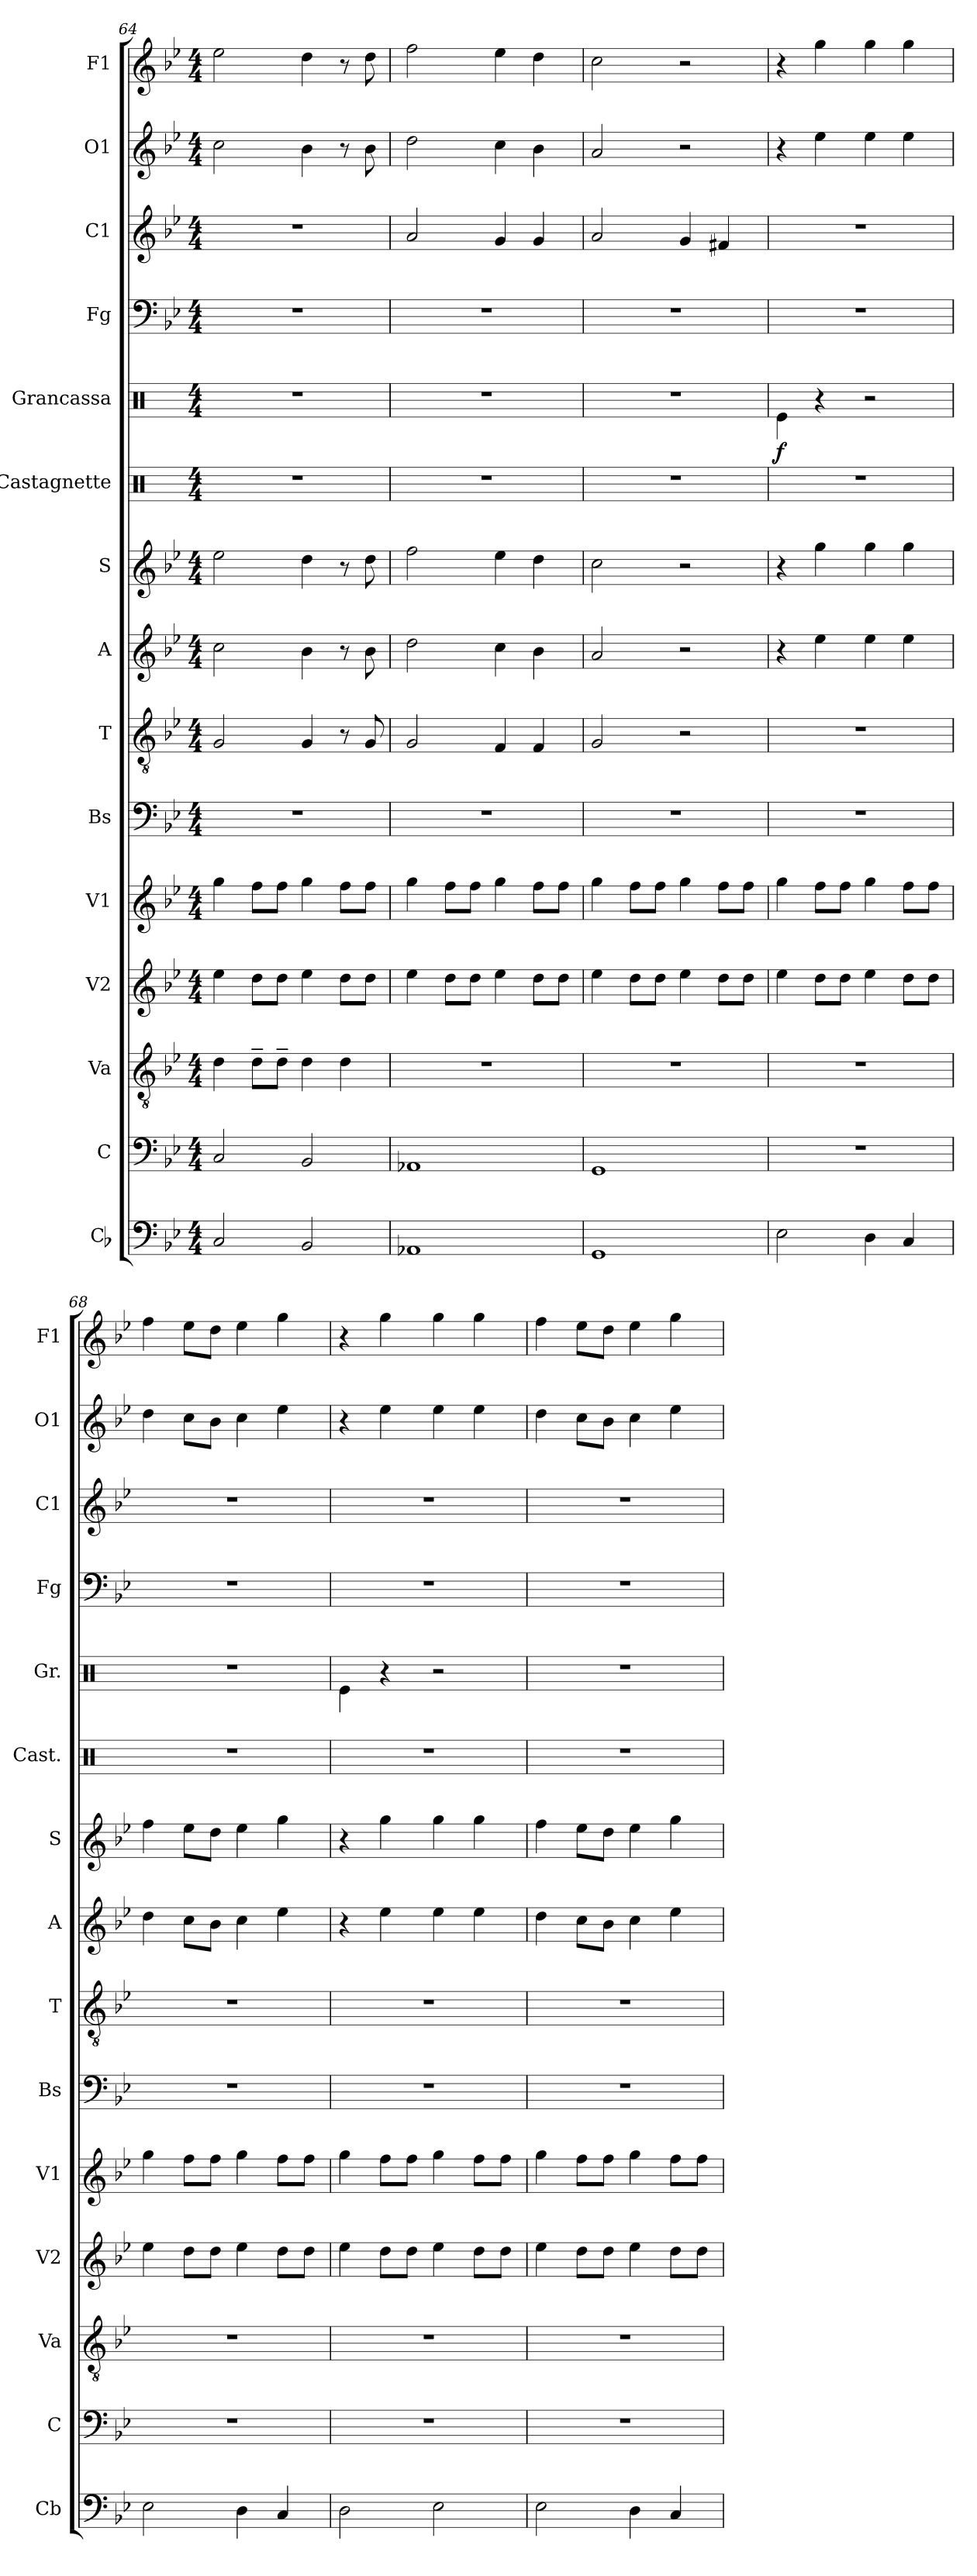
**kern	**kern	**kern	**kern	**kern	**kern	**kern	**kern	**kern	**kern	**kern	**dynam	**kern	**kern	**kern	**kern
*part15	*part14	*part13	*part12	*part11	*part10	*part9	*part8	*part7	*part6	*part5	*part5	*part4	*part3	*part2	*part1
*staff15	*staff14	*staff13	*staff12	*staff11	*staff10	*staff9	*staff8	*staff7	*staff6	*staff5	*staff5	*staff4	*staff3	*staff2	*staff1
*I"Cb	*I"C	*I"Va	*I"V2	*I"V1	*I"Bs	*I"T	*I"A	*I"S	*I"Castagnette	*I"Grancassa	*	*I"Fg	*I"C1	*I"O1	*I"F1
*I'Cb	*I'C	*I'Va	*I'V2	*I'V1	*I'Bs	*I'T	*I'A	*I'S	*I'Cast.	*I'Gr.	*	*I'Fg	*I'C1	*I'O1	*I'F1
*clefF4	*clefF4	*clefGv2	*clefG2	*clefG2	*clefF4	*clefGv2	*clefG2	*clefG2	*clefX	*clefX	*	*clefF4	*clefG2	*clefG2	*clefG2
*ITrd7c12	*	*	*	*	*	*	*	*	*	*	*	*	*ITrd1c2	*	*
*k[b-e-]	*k[b-e-]	*k[b-e-]	*k[b-e-]	*k[b-e-]	*k[b-e-]	*k[b-e-]	*k[b-e-]	*k[b-e-]	*k[]	*k[]	*	*k[b-e-]	*k[b-e-a-d-]	*k[b-e-]	*k[b-e-]
*M4/4	*M4/4	*M4/4	*M4/4	*M4/4	*M4/4	*M4/4	*M4/4	*M4/4	*M4/4	*M4/4	*	*M4/4	*M4/4	*M4/4	*M4/4
=64	=64	=64	=64	=64	=64	=64	=64	=64	=64	=64	=64	=64	=64	=64	=64
2CC/	2C/	4d\	4ee-\	4gg\	1r	2G/	2cc\	2ee-\	1r	1r	.	1r	1r	2cc\	2ee-\
.	.	8d~\L	8dd\L	8ff\L	.	.	.	.	.	.	.	.	.	.	.
.	.	8d~\J	8dd\J	8ff\J	.	.	.	.	.	.	.	.	.	.	.
2BBB-/	2BB-/	4d\	4ee-\	4gg\	.	4G/	4b-\	4dd\	.	.	.	.	.	4b-\	4dd\
.	.	4d\	8dd\L	8ff\L	.	8r	8r	8r	.	.	.	.	.	8r	8r
.	.	.	8dd\J	8ff\J	.	8G/	8b-\	8dd\	.	.	.	.	.	8b-\	8dd\
=65	=65	=65	=65	=65	=65	=65	=65	=65	=65	=65	=65	=65	=65	=65	=65
1AAA-X	1AA-X	1r	4ee-\	4gg\	1r	2G/	2dd\	2ff\	1r	1r	.	1r	2g/	2dd\	2ff\
.	.	.	8dd\L	8ff\L	.	.	.	.	.	.	.	.	.	.	.
.	.	.	8dd\J	8ff\J	.	.	.	.	.	.	.	.	.	.	.
.	.	.	4ee-\	4gg\	.	4F/	4cc\	4ee-\	.	.	.	.	4f/	4cc\	4ee-\
.	.	.	8dd\L	8ff\L	.	4F/	4b-\	4dd\	.	.	.	.	4f/	4b-\	4dd\
.	.	.	8dd\J	8ff\J	.	.	.	.	.	.	.	.	.	.	.
!!LO:PB:g=z
=66	=66	=66	=66	=66	=66	=66	=66	=66	=66	=66	=66	=66	=66	=66	=66
1GGG	1GG	1r	4ee-\	4gg\	1r	2G/	2a/	2cc\	1r	1r	.	1r	2g/	2a/	2cc\
.	.	.	8dd\L	8ff\L	.	.	.	.	.	.	.	.	.	.	.
.	.	.	8dd\J	8ff\J	.	.	.	.	.	.	.	.	.	.	.
.	.	.	4ee-\	4gg\	.	2r	2r	2r	.	.	.	.	4f/	2r	2r
.	.	.	8dd\L	8ff\L	.	.	.	.	.	.	.	.	4en/	.	.
.	.	.	8dd\J	8ff\J	.	.	.	.	.	.	.	.	.	.	.
=67	=67	=67	=67	=67	=67	=67	=67	=67	=67	=67	=67	=67	=67	=67	=67
!	!	!	!	!	!	!	!	!	!	!	!LO:DY:b	!	!	!	!
2EE-\	1r	1r	4ee-\	4gg\	1r	1r	4r	4r	1r	4Re\	f	1r	1r	4r	4r
.	.	.	8dd\L	8ff\L	.	.	4ee-\	4gg\	.	4r	.	.	.	4ee-\	4gg\
.	.	.	8dd\J	8ff\J	.	.	.	.	.	.	.	.	.	.	.
4DD\	.	.	4ee-\	4gg\	.	.	4ee-\	4gg\	.	2r	.	.	.	4ee-\	4gg\
4CC/	.	.	8dd\L	8ff\L	.	.	4ee-\	4gg\	.	.	.	.	.	4ee-\	4gg\
.	.	.	8dd\J	8ff\J	.	.	.	.	.	.	.	.	.	.	.
=68	=68	=68	=68	=68	=68	=68	=68	=68	=68	=68	=68	=68	=68	=68	=68
2EE-\	1r	1r	4ee-\	4gg\	1r	1r	4dd\	4ff\	1r	1r	.	1r	1r	4dd\	4ff\
.	.	.	8dd\L	8ff\L	.	.	8cc\L	8ee-\L	.	.	.	.	.	8cc\L	8ee-\L
.	.	.	8dd\J	8ff\J	.	.	8b-\J	8dd\J	.	.	.	.	.	8b-\J	8dd\J
4DD\	.	.	4ee-\	4gg\	.	.	4cc\	4ee-\	.	.	.	.	.	4cc\	4ee-\
4CC/	.	.	8dd\L	8ff\L	.	.	4ee-\	4gg\	.	.	.	.	.	4ee-\	4gg\
.	.	.	8dd\J	8ff\J	.	.	.	.	.	.	.	.	.	.	.
=69	=69	=69	=69	=69	=69	=69	=69	=69	=69	=69	=69	=69	=69	=69	=69
2DD\	1r	1r	4ee-\	4gg\	1r	1r	4r	4r	1r	4Re\	.	1r	1r	4r	4r
.	.	.	8dd\L	8ff\L	.	.	4ee-\	4gg\	.	4r	.	.	.	4ee-\	4gg\
.	.	.	8dd\J	8ff\J	.	.	.	.	.	.	.	.	.	.	.
2EE-\	.	.	4ee-\	4gg\	.	.	4ee-\	4gg\	.	2r	.	.	.	4ee-\	4gg\
.	.	.	8dd\L	8ff\L	.	.	4ee-\	4gg\	.	.	.	.	.	4ee-\	4gg\
.	.	.	8dd\J	8ff\J	.	.	.	.	.	.	.	.	.	.	.
=70	=70	=70	=70	=70	=70	=70	=70	=70	=70	=70	=70	=70	=70	=70	=70
2EE-\	1r	1r	4ee-\	4gg\	1r	1r	4dd\	4ff\	1r	1r	.	1r	1r	4dd\	4ff\
.	.	.	8dd\L	8ff\L	.	.	8cc\L	8ee-\L	.	.	.	.	.	8cc\L	8ee-\L
.	.	.	8dd\J	8ff\J	.	.	8b-\J	8dd\J	.	.	.	.	.	8b-\J	8dd\J
4DD\	.	.	4ee-\	4gg\	.	.	4cc\	4ee-\	.	.	.	.	.	4cc\	4ee-\
4CC/	.	.	8dd\L	8ff\L	.	.	4ee-\	4gg\	.	.	.	.	.	4ee-\	4gg\
.	.	.	8dd\J	8ff\J	.	.	.	.	.	.	.	.	.	.	.
=	=	=	=	=	=	=	=	=	=	=	=	=	=	=	=
*-	*-	*-	*-	*-	*-	*-	*-	*-	*-	*-	*-	*-	*-	*-	*-
